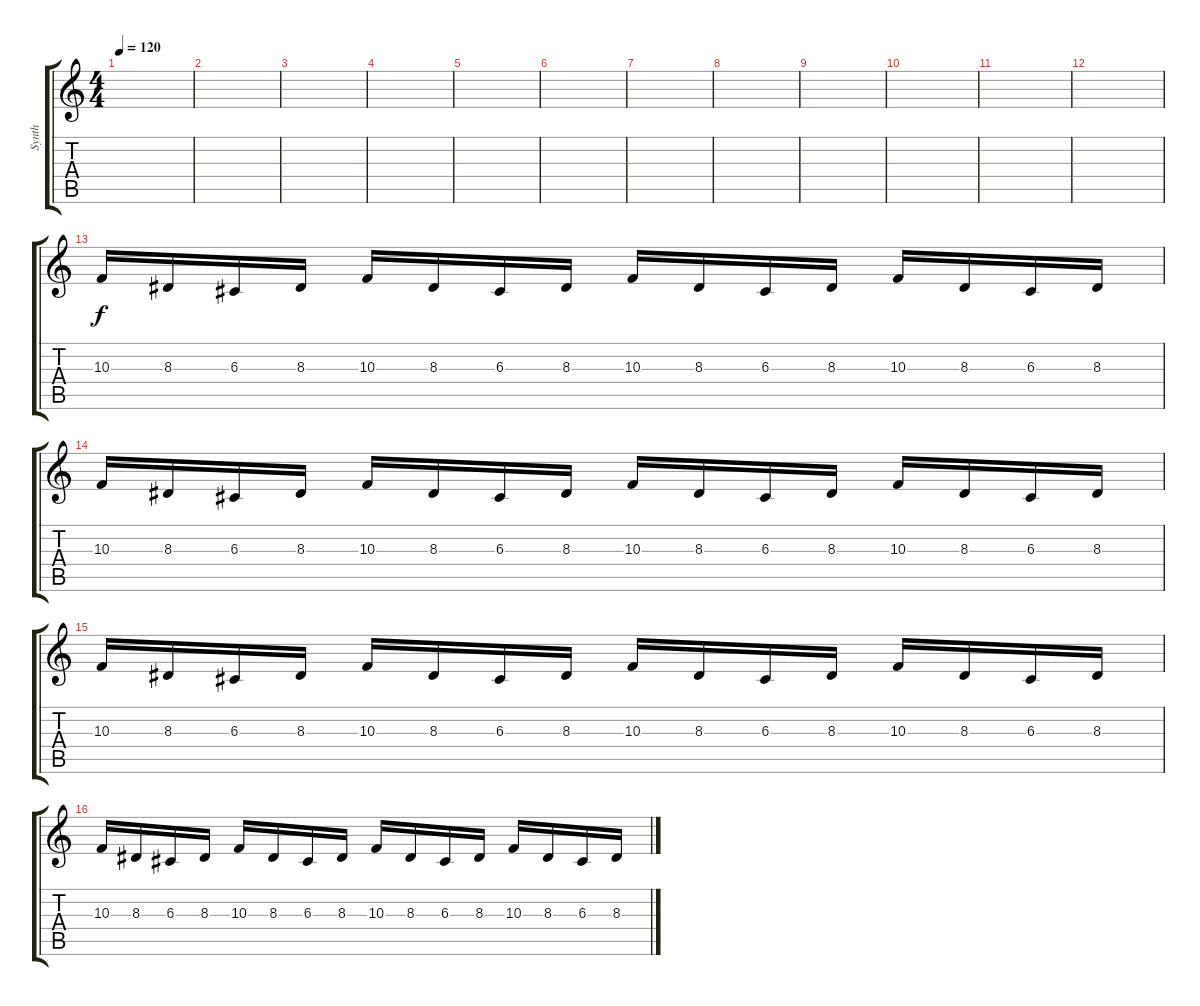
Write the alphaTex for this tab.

\track ("Synth" "Synth") {instrument dulcimer}
\staff {score tabs}
\tuning (E4 B3 G3 D3 A2 E2) {hide}
\ts (4 4)
\tempo 120
\clef g2
\ks c
|
|
|
|
|
|
|
|
|
|
|
|
10.3.16{volume 6 balance 14} 8.3.16 6.3.16 8.3.16 10.3.16 8.3.16 6.3.16 8.3.16 10.3.16{balance 2} 8.3.16 6.3.16 8.3.16 10.3.16 8.3.16 6.3.16 8.3.16 |
10.3.16{volume 6 balance 14} 8.3.16 6.3.16 8.3.16 10.3.16 8.3.16 6.3.16 8.3.16 10.3.16{balance 2} 8.3.16 6.3.16 8.3.16 10.3.16 8.3.16 6.3.16 8.3.16 |
10.3.16{volume 6 balance 14} 8.3.16 6.3.16 8.3.16 10.3.16 8.3.16 6.3.16 8.3.16 10.3.16{balance 2} 8.3.16 6.3.16 8.3.16 10.3.16 8.3.16 6.3.16 8.3.16 |
10.3.16{volume 6 balance 14} 8.3.16 6.3.16 8.3.16 10.3.16 8.3.16 6.3.16 8.3.16 10.3.16{balance 2} 8.3.16 6.3.16 8.3.16 10.3.16 8.3.16 6.3.16 8.3.16
